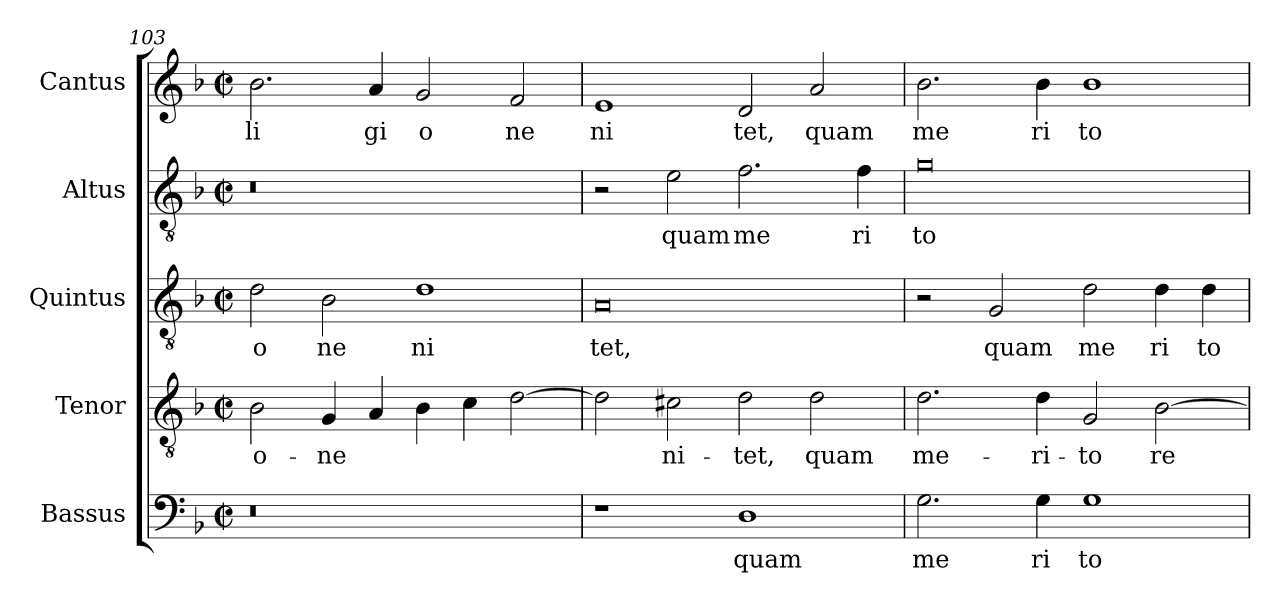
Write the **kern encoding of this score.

**kern	**text	**kern	**text	**kern	**text	**kern	**text	**kern	**text
*part5	*part5	*part4	*part4	*part3	*part3	*part2	*part2	*part1	*part1
*staff5	*staff5	*staff4	*staff4	*staff3	*staff3	*staff2	*staff2	*staff1	*staff1
*I"Bassus	*	*I"Tenor	*	*I"Quintus	*	*I"Altus	*	*I"Cantus	*
!!LO:LB:g=z
*clefF4	*	*clefGv2	*	*clefGv2	*	*clefGv2	*	*clefG2	*
*k[b-]	*	*k[b-]	*	*k[b-]	*	*k[b-]	*	*k[b-]	*
*F:	*	*F:	*	*F:	*	*F:	*	*F:	*
*M2/2	*	*M2/2	*	*M2/2	*	*M2/2	*	*M2/2	*
*met(c|)	*	*met(c|)	*	*met(c|)	*	*met(c|)	*	*met(c|)	*
=103	=103	=103	=103	=103	=103	=103	=103	=103	=103
!	!	!	!LO:LY:b:cj	!	!LO:LY:b:cj	!	!	!	!LO:LY:b:cj
0r	.	2B-\	o-	2d\	-o	0r	.	2.b-\	li
!	!	!	!LO:LY:b:cj	!	!LO:LY:b:cj	!	!	!	!
.	.	4G/	-ne	2B-\	ne	.	.	.	.
!	!	!	!	!	!	!	!	!	!LO:LY:b:cj
.	.	4A/	.	.	.	.	.	4a/	gi
!	!	!	!	!	!LO:LY:b:cj	!	!	!	!LO:LY:b:cj
.	.	4B-\	.	1d	ni	.	.	2g/	o
.	.	4c\	.	.	.	.	.	.	.
!	!	!	!	!	!	!	!	!	!LO:LY:b:cj
.	.	[>2d\	.	.	.	.	.	2f/	ne
=104	=104	=104	=104	=104	=104	=104	=104	=104	=104
!	!	!	!	!	!LO:LY:b:cj	!	!	!	!LO:LY:b:cj
1r	.	2d\]	.	0A	tet,	2r	.	1e	ni
!	!	!	!LO:LY:b:cj	!	!	!	!LO:LY:b:cj	!	!
.	.	2c#\	ni-	.	.	2e\	quam	.	.
!	!LO:LY:b:cj	!	!LO:LY:b:cj	!	!	!	!LO:LY:b:cj	!	!LO:LY:b:cj
1D	quam	2d\	-tet,	.	.	2.f\	me	2d/	tet,
!	!	!	!LO:LY:b:cj	!	!	!	!	!	!LO:LY:b:cj
.	.	2d\	quam	.	.	.	.	2a/	quam
!	!	!	!	!	!	!	!LO:LY:b:cj	!	!
.	.	.	.	.	.	4f\	ri	.	.
=105	=105	=105	=105	=105	=105	=105	=105	=105	=105
!	!LO:LY:b:cj	!	!LO:LY:b:cj	!	!	!	!LO:LY:b:cj	!	!LO:LY:b:cj
2.G\	me	2.d\	me-	2r	.	0g	to	2.b-\	me
!	!	!	!	!	!LO:LY:b:cj	!	!	!	!
.	.	.	.	2G/	quam	.	.	.	.
!	!LO:LY:b:cj	!	!LO:LY:b:cj	!	!	!	!	!	!LO:LY:b:cj
4G\	ri	4d\	-ri-	.	.	.	.	4b-\	ri
!	!LO:LY:b:cj	!	!LO:LY:b:cj	!	!LO:LY:b:cj	!	!	!	!LO:LY:b:cj
1G	to	2G/	-to	2d\	me	.	.	1b-	to
!	!	!	!LO:LY:b:cj	!	!LO:LY:b:cj	!	!	!	!
.	.	[>2B-\	re-	4d\	ri	.	.	.	.
!	!	!	!	!	!LO:LY:b:cj	!	!	!	!
.	.	.	.	4d\	to	.	.	.	.
=	=	=	=	=	=	=	=	=	=
*-	*-	*-	*-	*-	*-	*-	*-	*-	*-
